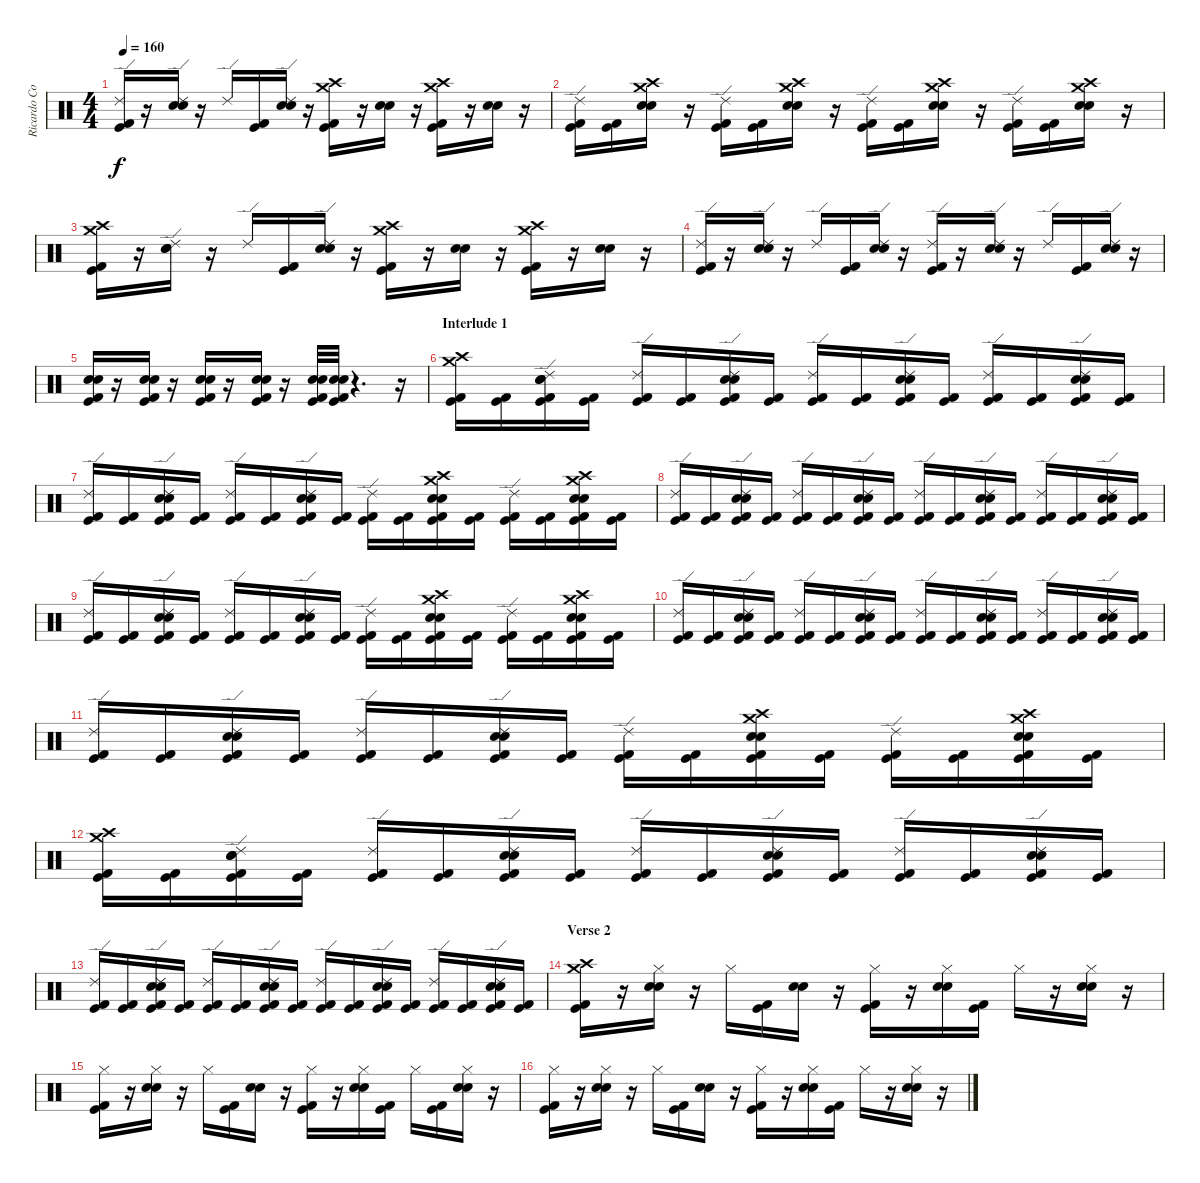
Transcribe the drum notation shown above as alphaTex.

\track ("Ricardo Confessori (Batería)" "Ricardo Co") {instrument percussion}
\staff {score}
\articulation defaults
\ts (4 4)
\tempo 160
\clef neutral
\ks c
("Ride (edge) 2" "Kick (hit) 2" "Kick (hit)").16{dy f} r.16 ("Ride (edge) 2" "Electric Snare (hit)" "Snare (hit) 2").16 r.16 "Ride (edge) 2".16 ("Kick (hit) 2" "Kick (hit)").16 ("Ride (edge) 2" "Electric Snare (hit)" "Snare (hit) 2").16 r.16 ("Crash high (hit)" "Crash medium (hit)" "Kick (hit) 2" "Kick (hit)").16 r.16 ("Electric Snare (hit)" "Snare (hit) 2").16 r.16 ("Crash high (hit)" "Crash medium (hit)" "Kick (hit)" "Kick (hit) 2").16 r.16 ("Electric Snare (hit)" "Snare (hit) 2").16 r.16 |
("Ride (edge) 2" "Kick (hit) 2" "Kick (hit)").16 ("Kick (hit) 2" "Kick (hit)").16 ("Crash high (hit)" "Crash medium (hit)" "Electric Snare (hit)" "Snare (hit) 2").16 r.16 ("Ride (edge) 2" "Kick (hit) 2" "Kick (hit)").16 ("Kick (hit) 2" "Kick (hit)").16 ("Crash high (hit)" "Crash medium (hit)" "Electric Snare (hit)" "Snare (hit) 2").16 r.16 ("Ride (edge) 2" "Kick (hit) 2" "Kick (hit)").16 ("Kick (hit) 2" "Kick (hit)").16 ("Crash high (hit)" "Crash medium (hit)" "Electric Snare (hit)" "Snare (hit) 2").16 r.16 ("Ride (edge) 2" "Kick (hit) 2" "Kick (hit)").16 ("Kick (hit) 2" "Kick (hit)").16 ("Crash medium (hit)" "Crash high (hit)" "Electric Snare (hit)" "Snare (hit) 2").16 r.16 |
("Crash medium (hit)" "Crash high (hit)" "Kick (hit) 2" "Kick (hit)").16 r.16 ("Ride (edge) 2" "Electric Snare (hit)" "Snare (hit) 2").16 r.16 "Ride (edge) 2".16 ("Kick (hit) 2" "Kick (hit)").16 ("Ride (edge) 2" "Electric Snare (hit)" "Snare (hit) 2").16 r.16 ("Crash high (hit)" "Crash medium (hit)" "Kick (hit) 2" "Kick (hit)").16 r.16 ("Electric Snare (hit)" "Snare (hit) 2").16 r.16 ("Crash high (hit)" "Crash medium (hit)" "Kick (hit) 2" "Kick (hit)").16 r.16 ("Electric Snare (hit)" "Snare (hit) 2").16 r.16 |
("Ride (edge) 2" "Kick (hit) 2" "Kick (hit)").16 r.16 ("Ride (edge) 2" "Electric Snare (hit)" "Snare (hit) 2").16 r.16 "Ride (edge) 2".16 ("Kick (hit)" "Kick (hit) 2").16 ("Ride (edge) 2" "Electric Snare (hit)" "Snare (hit) 2").16 r.16 ("Ride (edge) 2" "Kick (hit) 2" "Kick (hit)").16 r.16 ("Ride (edge) 2" "Electric Snare (hit)" "Snare (hit) 2").16 r.16 "Ride (edge) 2".16 ("Kick (hit)" "Kick (hit) 2").16 ("Ride (edge) 2" "Electric Snare (hit)" "Snare (hit) 2").16 r.16 |
("Electric Snare (hit)" "Snare (hit) 2" "Kick (hit) 2" "Kick (hit)").16 r.16 ("Electric Snare (hit)" "Snare (hit) 2" "Kick (hit) 2" "Kick (hit)").16 r.16 ("Electric Snare (hit)" "Snare (hit) 2" "Kick (hit) 2" "Kick (hit)").16 r.16 ("Electric Snare (hit)" "Snare (hit) 2" "Kick (hit) 2" "Kick (hit)").16 r.16 ("Kick (hit) 2" "Kick (hit)" "Electric Snare (hit)" "Snare (hit) 2").32 ("Kick (hit) 2" "Kick (hit)" "Electric Snare (hit)" "Snare (hit) 2").32 r.4{d} r.16 |
\section ("" "Interlude 1")
("Crash high (hit)" "Crash medium (hit)" "Kick (hit) 2" "Kick (hit)").16 ("Kick (hit) 2" "Kick (hit)").16 ("Ride (edge) 2" "Electric Snare (hit)" "Snare (hit) 2" "Kick (hit) 2" "Kick (hit)").16 ("Kick (hit) 2" "Kick (hit)").16 ("Ride (edge) 2" "Kick (hit) 2" "Kick (hit)").16 ("Kick (hit) 2" "Kick (hit)").16 ("Ride (edge) 2" "Electric Snare (hit)" "Snare (hit) 2" "Kick (hit) 2" "Kick (hit)").16 ("Kick (hit) 2" "Kick (hit)").16 ("Ride (edge) 2" "Kick (hit) 2" "Kick (hit)").16 ("Kick (hit) 2" "Kick (hit)").16 ("Ride (edge) 2" "Electric Snare (hit)" "Snare (hit) 2" "Kick (hit) 2" "Kick (hit)").16 ("Kick (hit) 2" "Kick (hit)").16 ("Ride (edge) 2" "Kick (hit) 2" "Kick (hit)").16 ("Kick (hit) 2" "Kick (hit)").16 ("Ride (edge) 2" "Electric Snare (hit)" "Snare (hit) 2" "Kick (hit) 2" "Kick (hit)").16 ("Kick (hit) 2" "Kick (hit)").16 |
("Ride (edge) 2" "Kick (hit) 2" "Kick (hit)").16 ("Kick (hit) 2" "Kick (hit)").16 ("Ride (edge) 2" "Electric Snare (hit)" "Snare (hit) 2" "Kick (hit) 2" "Kick (hit)").16 ("Kick (hit) 2" "Kick (hit)").16 ("Ride (edge) 2" "Kick (hit) 2" "Kick (hit)").16 ("Kick (hit) 2" "Kick (hit)").16 ("Ride (edge) 2" "Electric Snare (hit)" "Snare (hit) 2" "Kick (hit) 2" "Kick (hit)").16 ("Kick (hit) 2" "Kick (hit)").16 ("Ride (edge) 2" "Kick (hit) 2" "Kick (hit)").16 ("Kick (hit) 2" "Kick (hit)").16 ("Crash high (hit)" "Crash medium (hit)" "Electric Snare (hit)" "Snare (hit) 2" "Kick (hit) 2" "Kick (hit)").16 ("Kick (hit) 2" "Kick (hit)").16 ("Ride (edge) 2" "Kick (hit) 2" "Kick (hit)").16 ("Kick (hit) 2" "Kick (hit)").16 ("Crash high (hit)" "Crash medium (hit)" "Electric Snare (hit)" "Snare (hit) 2" "Kick (hit) 2" "Kick (hit)").16 ("Kick (hit) 2" "Kick (hit)").16 |
("Ride (edge) 2" "Kick (hit) 2" "Kick (hit)").16 ("Kick (hit) 2" "Kick (hit)").16 ("Ride (edge) 2" "Electric Snare (hit)" "Snare (hit) 2" "Kick (hit) 2" "Kick (hit)").16 ("Kick (hit) 2" "Kick (hit)").16 ("Ride (edge) 2" "Kick (hit) 2" "Kick (hit)").16 ("Kick (hit) 2" "Kick (hit)").16 ("Ride (edge) 2" "Electric Snare (hit)" "Snare (hit) 2" "Kick (hit) 2" "Kick (hit)").16 ("Kick (hit) 2" "Kick (hit)").16 ("Ride (edge) 2" "Kick (hit) 2" "Kick (hit)").16 ("Kick (hit) 2" "Kick (hit)").16 ("Ride (edge) 2" "Electric Snare (hit)" "Snare (hit) 2" "Kick (hit) 2" "Kick (hit)").16 ("Kick (hit) 2" "Kick (hit)").16 ("Ride (edge) 2" "Kick (hit) 2" "Kick (hit)").16 ("Kick (hit) 2" "Kick (hit)").16 ("Ride (edge) 2" "Electric Snare (hit)" "Snare (hit) 2" "Kick (hit) 2" "Kick (hit)").16 ("Kick (hit) 2" "Kick (hit)").16 |
("Ride (edge) 2" "Kick (hit) 2" "Kick (hit)").16 ("Kick (hit) 2" "Kick (hit)").16 ("Ride (edge) 2" "Electric Snare (hit)" "Snare (hit) 2" "Kick (hit) 2" "Kick (hit)").16 ("Kick (hit) 2" "Kick (hit)").16 ("Ride (edge) 2" "Kick (hit) 2" "Kick (hit)").16 ("Kick (hit) 2" "Kick (hit)").16 ("Ride (edge) 2" "Electric Snare (hit)" "Snare (hit) 2" "Kick (hit) 2" "Kick (hit)").16 ("Kick (hit) 2" "Kick (hit)").16 ("Ride (edge) 2" "Kick (hit) 2" "Kick (hit)").16 ("Kick (hit) 2" "Kick (hit)").16 ("Crash high (hit)" "Crash medium (hit)" "Electric Snare (hit)" "Snare (hit) 2" "Kick (hit) 2" "Kick (hit)").16 ("Kick (hit) 2" "Kick (hit)").16 ("Ride (edge) 2" "Kick (hit) 2" "Kick (hit)").16 ("Kick (hit) 2" "Kick (hit)").16 ("Crash high (hit)" "Crash medium (hit)" "Electric Snare (hit)" "Snare (hit) 2" "Kick (hit) 2" "Kick (hit)").16 ("Kick (hit) 2" "Kick (hit)").16 |
("Ride (edge) 2" "Kick (hit) 2" "Kick (hit)").16 ("Kick (hit) 2" "Kick (hit)").16 ("Ride (edge) 2" "Electric Snare (hit)" "Snare (hit) 2" "Kick (hit) 2" "Kick (hit)").16 ("Kick (hit) 2" "Kick (hit)").16 ("Ride (edge) 2" "Kick (hit) 2" "Kick (hit)").16 ("Kick (hit) 2" "Kick (hit)").16 ("Ride (edge) 2" "Electric Snare (hit)" "Snare (hit) 2" "Kick (hit) 2" "Kick (hit)").16 ("Kick (hit) 2" "Kick (hit)").16 ("Ride (edge) 2" "Kick (hit) 2" "Kick (hit)").16 ("Kick (hit) 2" "Kick (hit)").16 ("Ride (edge) 2" "Electric Snare (hit)" "Snare (hit) 2" "Kick (hit) 2" "Kick (hit)").16 ("Kick (hit) 2" "Kick (hit)").16 ("Ride (edge) 2" "Kick (hit) 2" "Kick (hit)").16 ("Kick (hit) 2" "Kick (hit)").16 ("Ride (edge) 2" "Electric Snare (hit)" "Snare (hit) 2" "Kick (hit) 2" "Kick (hit)").16 ("Kick (hit) 2" "Kick (hit)").16 |
("Ride (edge) 2" "Kick (hit) 2" "Kick (hit)").16 ("Kick (hit) 2" "Kick (hit)").16 ("Ride (edge) 2" "Electric Snare (hit)" "Snare (hit) 2" "Kick (hit) 2" "Kick (hit)").16 ("Kick (hit) 2" "Kick (hit)").16 ("Ride (edge) 2" "Kick (hit) 2" "Kick (hit)").16 ("Kick (hit) 2" "Kick (hit)").16 ("Ride (edge) 2" "Electric Snare (hit)" "Snare (hit) 2" "Kick (hit) 2" "Kick (hit)").16 ("Kick (hit) 2" "Kick (hit)").16 ("Ride (edge) 2" "Kick (hit) 2" "Kick (hit)").16 ("Kick (hit) 2" "Kick (hit)").16 ("Crash high (hit)" "Crash medium (hit)" "Electric Snare (hit)" "Snare (hit) 2" "Kick (hit) 2" "Kick (hit)").16 ("Kick (hit) 2" "Kick (hit)").16 ("Ride (edge) 2" "Kick (hit) 2" "Kick (hit)").16 ("Kick (hit) 2" "Kick (hit)").16 ("Crash high (hit)" "Crash medium (hit)" "Electric Snare (hit)" "Snare (hit) 2" "Kick (hit) 2" "Kick (hit)").16 ("Kick (hit) 2" "Kick (hit)").16 |
("Crash high (hit)" "Crash medium (hit)" "Kick (hit) 2" "Kick (hit)").16 ("Kick (hit) 2" "Kick (hit)").16 ("Ride (edge) 2" "Electric Snare (hit)" "Snare (hit) 2" "Kick (hit) 2" "Kick (hit)").16 ("Kick (hit) 2" "Kick (hit)").16 ("Ride (edge) 2" "Kick (hit) 2" "Kick (hit)").16 ("Kick (hit) 2" "Kick (hit)").16 ("Ride (edge) 2" "Electric Snare (hit)" "Snare (hit) 2" "Kick (hit) 2" "Kick (hit)").16 ("Kick (hit) 2" "Kick (hit)").16 ("Ride (edge) 2" "Kick (hit) 2" "Kick (hit)").16 ("Kick (hit) 2" "Kick (hit)").16 ("Ride (edge) 2" "Electric Snare (hit)" "Snare (hit) 2" "Kick (hit) 2" "Kick (hit)").16 ("Kick (hit) 2" "Kick (hit)").16 ("Ride (edge) 2" "Kick (hit) 2" "Kick (hit)").16 ("Kick (hit) 2" "Kick (hit)").16 ("Ride (edge) 2" "Electric Snare (hit)" "Snare (hit) 2" "Kick (hit) 2" "Kick (hit)").16 ("Kick (hit) 2" "Kick (hit)").16 |
("Ride (edge) 2" "Kick (hit) 2" "Kick (hit)").16 ("Kick (hit) 2" "Kick (hit)").16 ("Ride (edge) 2" "Electric Snare (hit)" "Snare (hit) 2" "Kick (hit) 2" "Kick (hit)").16 ("Kick (hit) 2" "Kick (hit)").16 ("Ride (edge) 2" "Kick (hit) 2" "Kick (hit)").16 ("Kick (hit) 2" "Kick (hit)").16 ("Ride (edge) 2" "Electric Snare (hit)" "Snare (hit) 2" "Kick (hit) 2" "Kick (hit)").16 ("Kick (hit) 2" "Kick (hit)").16 ("Ride (edge) 2" "Kick (hit) 2" "Kick (hit)").16 ("Kick (hit) 2" "Kick (hit)").16 ("Ride (edge) 2" "Electric Snare (hit)" "Snare (hit) 2" "Kick (hit) 2" "Kick (hit)").16 ("Kick (hit) 2" "Kick (hit)").16 ("Ride (edge) 2" "Kick (hit) 2" "Kick (hit)").16 ("Kick (hit) 2" "Kick (hit)").16 ("Ride (edge) 2" "Electric Snare (hit)" "Snare (hit) 2" "Kick (hit) 2" "Kick (hit)").16 ("Kick (hit) 2" "Kick (hit)").16 |
\section ("" "Verse 2")
("Crash high (hit)" "Crash medium (hit)" "Kick (hit) 2" "Kick (hit)").16 r.16 ("Hi-Hat (closed)" "Electric Snare (hit)" "Snare (hit) 2").16 r.16 "Hi-Hat (closed)".16 ("Kick (hit) 2" "Kick (hit)").16 ("Electric Snare (hit)" "Snare (hit) 2").16 r.16 ("Hi-Hat (closed)" "Kick (hit) 2" "Kick (hit)").16 r.16 ("Hi-Hat (closed)" "Electric Snare (hit)" "Snare (hit) 2").16 ("Kick (hit) 2" "Kick (hit)").16 "Hi-Hat (closed)".16 r.16 ("Hi-Hat (closed)" "Electric Snare (hit)" "Snare (hit) 2").16 r.16 |
("Hi-Hat (closed)" "Kick (hit) 2" "Kick (hit)").16 r.16 ("Hi-Hat (closed)" "Electric Snare (hit)" "Snare (hit) 2").16 r.16 "Hi-Hat (closed)".16 ("Kick (hit) 2" "Kick (hit)").16 ("Electric Snare (hit)" "Snare (hit) 2").16 r.16 ("Hi-Hat (closed)" "Kick (hit) 2" "Kick (hit)").16 r.16 ("Hi-Hat (closed)" "Electric Snare (hit)" "Snare (hit) 2").16 ("Kick (hit) 2" "Kick (hit)").16 "Hi-Hat (closed)".16 ("Kick (hit) 2" "Kick (hit)").16 ("Hi-Hat (closed)" "Electric Snare (hit)" "Snare (hit) 2").16 r.16 |
("Hi-Hat (closed)" "Kick (hit) 2" "Kick (hit)").16 r.16 ("Hi-Hat (closed)" "Electric Snare (hit)" "Snare (hit) 2").16 r.16 "Hi-Hat (closed)".16 ("Kick (hit) 2" "Kick (hit)").16 ("Electric Snare (hit)" "Snare (hit) 2").16 r.16 ("Hi-Hat (closed)" "Kick (hit) 2" "Kick (hit)").16 r.16 ("Hi-Hat (closed)" "Electric Snare (hit)" "Snare (hit) 2").16 ("Kick (hit) 2" "Kick (hit)").16 "Hi-Hat (closed)".16 r.16 ("Hi-Hat (closed)" "Electric Snare (hit)" "Snare (hit) 2").16 r.16
